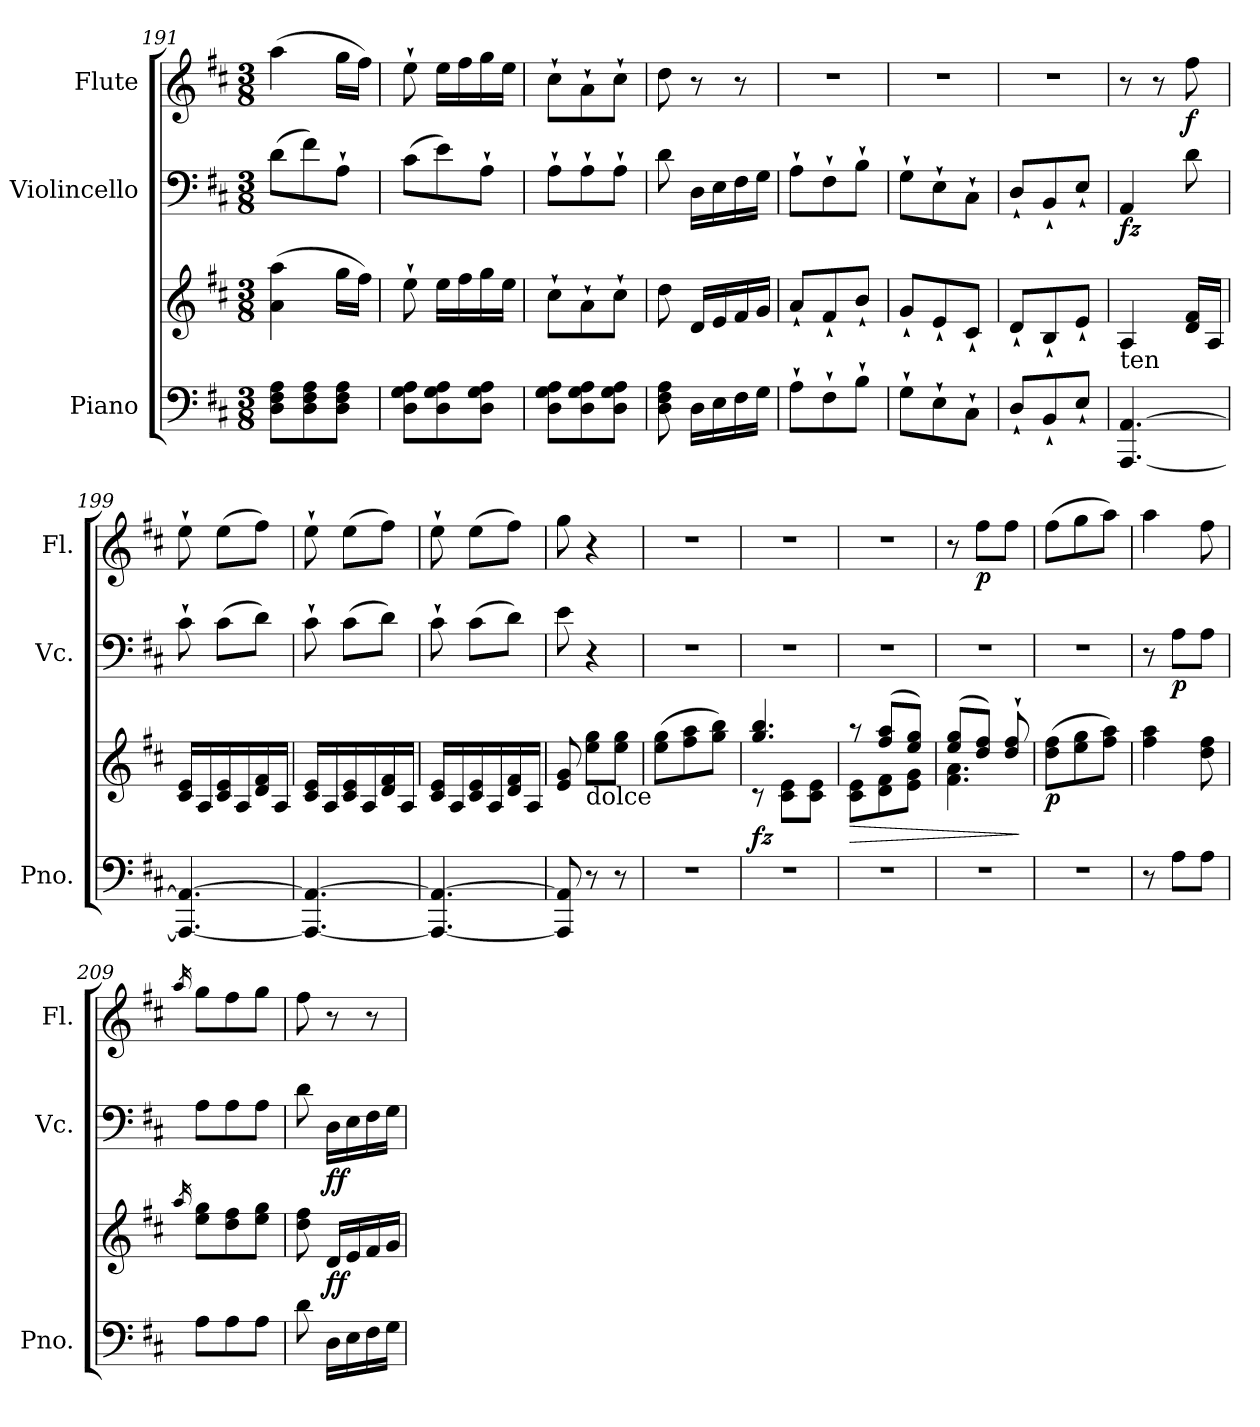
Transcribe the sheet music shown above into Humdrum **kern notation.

**kern	**kern	**dynam	**kern	**dynam	**kern	**dynam
*part3	*part3	*part3	*part2	*part2	*part1	*part1
*staff4	*staff3	*staff3/4	*staff2	*staff2	*staff1	*staff1
*I"Piano	*	*	*I"Violincello	*	*I"Flute	*
*I'Pno.	*	*	*I'Vc.	*	*I'Fl.	*
*clefF4	*clefG2	*	*clefF4	*	*clefG2	*
*k[f#c#]	*k[f#c#]	*	*k[f#c#]	*	*k[f#c#]	*
*M3/8	*M3/8	*	*M3/8	*	*M3/8	*
=191	=191	=191	=191	=191	=191	=191
8D\ 8F#\ 8A\L	(>4a\ 4aa\	.	(>8d\L	.	(>4aa\	.
8D\ 8F#\ 8A\	.	.	8f#\)	.	.	.
8D\ 8F#\ 8A\J	16gg\LL	.	8A`\J	.	16gg\LL	.
.	16ff#\JJ)	.	.	.	16ff#\JJ)	.
=192	=192	=192	=192	=192	=192	=192
8D\ 8G\ 8A\L	8ee`\	.	(>8c#\L	.	8ee`\	.
8D\ 8G\ 8A\	16ee\LL	.	8e\)	.	16ee\LL	.
.	16ff#\	.	.	.	16ff#\	.
8D\ 8G\ 8A\J	16gg\	.	8A`\J	.	16gg\	.
.	16ee\JJ	.	.	.	16ee\JJ	.
=193	=193	=193	=193	=193	=193	=193
8D\ 8G\ 8A\L	8cc#`\L	.	8A`\L	.	8cc#`\L	.
8D\ 8G\ 8A\	8a`\	.	8A`\	.	8a`\	.
8D\ 8G\ 8A\J	8cc#`\J	.	8A`\J	.	8cc#`\J	.
=194	=194	=194	=194	=194	=194	=194
8D\ 8F#\ 8A\	8dd\	.	8d\	.	8dd\	.
16D\LL	16d/LL	.	16D\LL	.	8r	.
16E\	16e/	.	16E\	.	.	.
16F#\	16f#/	.	16F#\	.	8r	.
16G\JJ	16g/JJ	.	16G\JJ	.	.	.
=195	=195	=195	=195	=195	=195	=195
8A`\L	8a`/L	.	8A`\L	.	4.r	.
8F#`\	8f#`/	.	8F#`\	.	.	.
8B`\J	8b`/J	.	8B`\J	.	.	.
=196	=196	=196	=196	=196	=196	=196
8G`\L	8g`/L	.	8G`\L	.	4.r	.
8E`\	8e`/	.	8E`\	.	.	.
8C#`\J	8c#`/J	.	8C#`\J	.	.	.
=197	=197	=197	=197	=197	=197	=197
8D`/L	8d`/L	.	8D`/L	.	4.r	.
8BB`/	8B`/	.	8BB`/	.	.	.
8E`/J	8e`/J	.	8E`/J	.	.	.
=198	=198	=198	=198	=198	=198	=198
!	!LO:TX:b:t=ten	!	!	!	!	!
!	!	!	!	!LO:DY:b	!	!
[4.AAA/ [4.AA/	4A/	.	4AA/	fz	8r	.
.	.	.	.	.	8r	.
!	!	!	!	!	!	!LO:DY:b
.	16d/ 16f#/LL	.	8d\	.	8ff#\	f
.	16A/JJ	.	.	.	.	.
=199	=199	=199	=199	=199	=199	=199
4.AAA/_ 4.AA/_	16c#/ 16e/LL	.	8c#`\	.	8ee`\	.
.	16A/	.	.	.	.	.
.	16c#/ 16e/	.	(>8c#\L	.	(>8ee\L	.
.	16A/	.	.	.	.	.
.	16d/ 16f#/	.	8d\J)	.	8ff#\J)	.
.	16A/JJ	.	.	.	.	.
=200	=200	=200	=200	=200	=200	=200
4.AAA/_ 4.AA/_	16c#/ 16e/LL	.	8c#`\	.	8ee`\	.
.	16A/	.	.	.	.	.
.	16c#/ 16e/	.	(>8c#\L	.	(>8ee\L	.
.	16A/	.	.	.	.	.
.	16d/ 16f#/	.	8d\J)	.	8ff#\J)	.
.	16A/JJ	.	.	.	.	.
=201	=201	=201	=201	=201	=201	=201
4.AAA/_ 4.AA/_	16c#/ 16e/LL	.	8c#`\	.	8ee`\	.
.	16A/	.	.	.	.	.
.	16c#/ 16e/	.	(>8c#\L	.	(>8ee\L	.
.	16A/	.	.	.	.	.
.	16d/ 16f#/	.	8d\J)	.	8ff#\J)	.
.	16A/JJ	.	.	.	.	.
=202	=202	=202	=202	=202	=202	=202
8AAA/] 8AA/]	8e/ 8g/	.	8e\	.	8gg\	.
!	!LO:TX:b:t=dolce	!	!	!	!	!
8r	8ee\ 8gg\L	.	4r	.	4r	.
8r	8ee\ 8gg\J	.	.	.	.	.
=203	=203	=203	=203	=203	=203	=203
4.r	(>8ee\ 8gg\L	.	4.r	.	4.r	.
.	8ff#\ 8aa\	.	.	.	.	.
.	8gg\ 8bb\J)	.	.	.	.	.
=204	=204	=204	=204	=204	=204	=204
*	*^	*	*	*	*	*
!	!	!	!LO:DY:b	!	!	!	!
4.r	4.gg/ 4.bb/	8r	fz	4.r	.	4.r	.
.	.	8c#\ 8e\L	.	.	.	.	.
.	.	8c#\ 8e\J	.	.	.	.	.
=205	=205	=205	=205	=205	=205	=205	=205
!	!	!	!LO:HP:b	!	!	!	!
4.r	8r	8c#\ 8e\L	>	4.r	.	4.r	.
.	(>8ff#/ 8aa/L	8d\ 8f#\	.	.	.	.	.
.	8ee/ 8gg/J)	8e\ 8g\J	.	.	.	.	.
=206	=206	=206	=206	=206	=206	=206	=206
4.r	(>8ee/ 8gg/L	4.f#\ 4.a\	.	4.r	.	8r	.
!	!	!	!	!	!	!	!LO:DY:b
.	8dd/ 8ff#/J)	.	.	.	.	8ff#\L	p
.	8dd/` 8ff#/`	.	.	.	.	8ff#\J	.
*	*v	*v	*	*	*	*	*
.	.	]	.	.	.	.
=207	=207	=207	=207	=207	=207	=207
!	!	!LO:DY:b	!	!	!	!
4.r	(>8dd\ 8ff#\L	p	4.r	.	(>8ff#\L	.
.	8ee\ 8gg\	.	.	.	8gg\	.
.	8ff#\ 8aa\J)	.	.	.	8aa\J)	.
=208	=208	=208	=208	=208	=208	=208
8r	4ff#\ 4aa\	.	8r	.	4aa\	.
!	!	!	!	!LO:DY:b	!	!
8A\L	.	.	8A\L	p	.	.
8A\J	8dd\ 8ff#\	.	8A\J	.	8ff#\	.
=209	=209	=209	=209	=209	=209	=209
.	16qaa/	.	.	.	16qaa/	.
8A\L	8ee\ 8gg\L	.	8A\L	.	8gg\L	.
8A\	8dd\ 8ff#\	.	8A\	.	8ff#\	.
8A\J	8ee\ 8gg\J	.	8A\J	.	8gg\J	.
=210	=210	=210	=210	=210	=210	=210
8d\	8dd\ 8ff#\	.	8d\	.	8ff#\	.
!	!	!LO:DY:b	!	!LO:DY:b	!	!
16D\LL	16d/LL	ff	16D\LL	ff	8r	.
16E\	16e/	.	16E\	.	.	.
16F#\	16f#/	.	16F#\	.	8r	.
16G\JJ	16g/JJ	.	16G\JJ	.	.	.
=	=	=	=	=	=	=
*-	*-	*-	*-	*-	*-	*-
